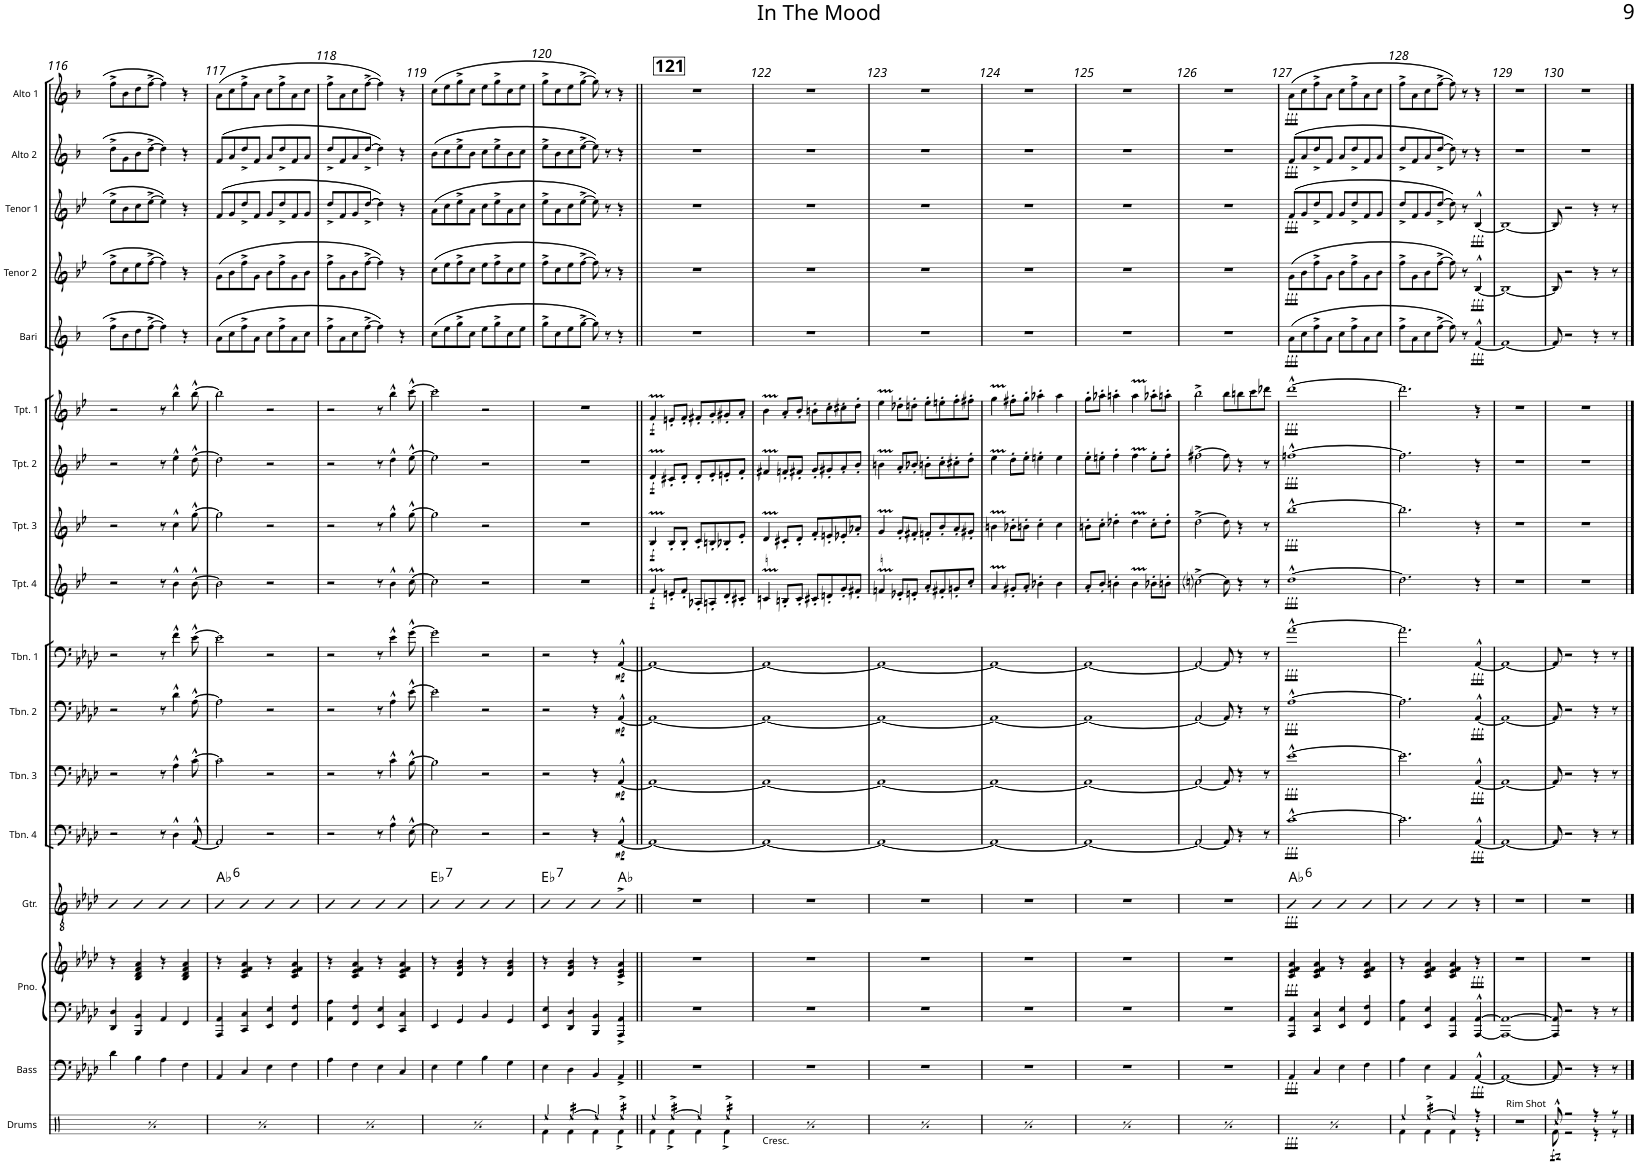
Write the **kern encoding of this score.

**kern	**dynam	**kern	**dynam	**kern	**kern	**dynam	**kern	**dynam	**harte	**kern	**dynam	**kern	**dynam	**kern	**dynam	**kern	**dynam	**kern	**dynam	**kern	**dynam	**kern	**dynam	**kern	**dynam	**kern	**dynam	**kern	**dynam	**kern	**dynam	**kern	**dynam	**kern	**dynam
*part17	*part17	*part16	*part16	*part15	*part15	*part15	*part14	*part14	*part14	*part13	*part13	*part12	*part12	*part11	*part11	*part10	*part10	*part9	*part9	*part8	*part8	*part7	*part7	*part6	*part6	*part5	*part5	*part4	*part4	*part3	*part3	*part2	*part2	*part1	*part1
*staff18	*staff18	*staff17	*staff17	*staff16	*staff15	*staff15/16	*staff14	*staff14	*	*staff13	*staff13	*staff12	*staff12	*staff11	*staff11	*staff10	*staff10	*staff9	*staff9	*staff8	*staff8	*staff7	*staff7	*staff6	*staff6	*staff5	*staff5	*staff4	*staff4	*staff3	*staff3	*staff2	*staff2	*staff1	*staff1
*I"Drums	*	*I"Bass	*	*I"Piano	*	*	*I"Guitar	*	*	*I"Trombone 4	*	*I"Trombone 3	*	*I"Trombone 2	*	*I"Trombone 1	*	*I"Trumpet 4	*	*I"Trumpet 3	*	*I"Trumpet 2	*	*I"Trumpet 1	*	*I"Bari Sax	*	*I"Tenor Sax 2	*	*I"Tenor Sax 1	*	*I"Alto Sax 2	*	*I"Alto Sax 1	*
*I'Drums	*	*I'Bass	*	*I'Pno.	*	*	*I'Gtr.	*	*	*I'Tbn. 4	*	*I'Tbn. 3	*	*I'Tbn. 2	*	*I'Tbn. 1	*	*I'Tpt. 4	*	*I'Tpt. 3	*	*I'Tpt. 2	*	*I'Tpt. 1	*	*I'Bari	*	*I'Tenor 2	*	*I'Tenor 1	*	*I'Alto 2	*	*I'Alto 1	*
!!LO:PB:g=z
*clefX	*	*clefF4	*	*clefF4	*clefG2	*	*clefGv2	*	*	*clefF4	*	*clefF4	*	*clefF4	*	*clefF4	*	*clefG2	*	*clefG2	*	*clefG2	*	*clefG2	*	*clefG2	*	*clefG2	*	*clefG2	*	*clefG2	*	*clefG2	*
*	*	*Trd7c12	*	*	*	*	*	*	*	*	*	*	*	*	*	*	*	*Trd1c2	*	*Trd1c2	*	*Trd1c2	*	*Trd1c2	*	*Trd12c21	*	*Trd8c14	*	*Trd8c14	*	*Trd5c9	*	*Trd5c9	*
*k[]	*	*k[b-e-a-d-]	*	*k[b-e-a-d-]	*k[b-e-a-d-]	*	*k[b-e-a-d-]	*	*	*k[b-e-a-d-]	*	*k[b-e-a-d-]	*	*k[b-e-a-d-]	*	*k[b-e-a-d-]	*	*k[b-e-]	*	*k[b-e-]	*	*k[b-e-]	*	*k[b-e-]	*	*k[b-]	*	*k[b-e-]	*	*k[b-e-]	*	*k[b-]	*	*k[b-]	*
*M2/2	*	*M2/2	*	*M2/2	*M2/2	*	*M2/2	*	*	*M2/2	*	*M2/2	*	*M2/2	*	*M2/2	*	*M2/2	*	*M2/2	*	*M2/2	*	*M2/2	*	*M2/2	*	*M2/2	*	*M2/2	*	*M2/2	*	*M2/2	*
*met(c|)	*	*met(c|)	*	*met(c|)	*met(c|)	*	*met(c|)	*	*	*met(c|)	*	*met(c|)	*	*met(c|)	*	*met(c|)	*	*met(c|)	*	*met(c|)	*	*met(c|)	*	*met(c|)	*	*met(c|)	*	*met(c|)	*	*met(c|)	*	*met(c|)	*	*met(c|)	*
=116	=116	=116	=116	=116	=116	=116	=116	=116	=116	=116	=116	=116	=116	=116	=116	=116	=116	=116	=116	=116	=116	=116	=116	=116	=116	=116	=116	=116	=116	=116	=116	=116	=116	=116	=116
*^	*	*	*	*	*	*	*	*	*	*	*	*	*	*	*	*	*	*	*	*	*	*	*	*	*	*	*	*	*	*	*	*	*	*	*
!	!	!LO:DY:b	!	!	!	!	!	!	!	!	!	!	!	!	!	!	!	!	!	!	!	!	!	!	!	!	!	!	!	!	!	!	!	!	!	!
4Ree/	4Rf\	fff	4d-\	.	4DD-/ 4D-/	4r	.	4B-	.	.	2r	.	2r	.	2r	.	2r	.	2r	.	2r	.	2r	.	2r	.	8ff^\L	.	8ff^\L	.	8ee-^\L	.	8dd^\L	.	8ff^\L	.
.	.	.	.	.	.	.	.	.	.	.	.	.	.	.	.	.	.	.	.	.	.	.	.	.	.	.	8b-\	.	8cc\	.	8b-\	.	8g\	.	8b-\	.
*tremolo	*	*	*	*	*	*	*	*	*	*	*	*	*	*	*	*	*	*	*	*	*	*	*	*	*	*	*	*	*	*	*	*	*	*	*	*
[16Ree/LL	4Rf\	.	4B-\	.	4BBB-/ 4BB-/	4B-/ 4d-/ 4f/ 4a-/	.	4B-	.	.	.	.	.	.	.	.	.	.	.	.	.	.	.	.	.	.	8dd\	.	8ee-\	.	8cc\	.	8b-\	.	8dd\	.
16Ree/	.	.	.	.	.	.	.	.	.	.	.	.	.	.	.	.	.	.	.	.	.	.	.	.	.	.	.	.	.	.	.	.	.	.	.	.
16Ree/	.	.	.	.	.	.	.	.	.	.	.	.	.	.	.	.	.	.	.	.	.	.	.	.	.	.	[8ff^\J	.	[8ff^\J	.	[8ee-^\J	.	[8dd^\J	.	[8ff^\J	.
16Ree/JJ	.	.	.	.	.	.	.	.	.	.	.	.	.	.	.	.	.	.	.	.	.	.	.	.	.	.	.	.	.	.	.	.	.	.	.	.
*Xtremolo	*	*	*	*	*	*	*	*	*	*	*	*	*	*	*	*	*	*	*	*	*	*	*	*	*	*	*	*	*	*	*	*	*	*	*	*
4Ree/]	4Rf\	.	4A-\	.	4AA-/	4r	.	4B-	.	.	8r	.	8r	.	8r	.	8r	.	8r	.	8r	.	8r	.	8r	.	4ff\]	.	4ff\]	.	4ee-\]	.	4dd\]	.	4ff\]	.
.	.	.	.	.	.	.	.	.	.	.	4D-^^\	.	4A-^^\	.	4d-^^\	.	4f^^\	.	4b-^^\	.	4cc^^\	.	4ee-^^\	.	4bb-^^\	.	.	.	.	.	.	.	.	.	.	.
*tremolo	*	*	*	*	*	*	*	*	*	*	*	*	*	*	*	*	*	*	*	*	*	*	*	*	*	*	*	*	*	*	*	*	*	*	*	*
16Ree/LL	4Rf\	.	4F\	.	4FF/	4B-/ 4d-/ 4f/ 4a-/	.	4B-	.	.	.	.	.	.	.	.	.	.	.	.	.	.	.	.	.	.	4r	.	4r	.	4r	.	4r	.	4r	.
16Ree/	.	.	.	.	.	.	.	.	.	.	.	.	.	.	.	.	.	.	.	.	.	.	.	.	.	.	.	.	.	.	.	.	.	.	.	.
16Ree/	.	.	.	.	.	.	.	.	.	.	[8AA-^^/	.	[8c^^\	.	[8A-^^\	.	[8e-^^\	.	[8b-^^\	.	[8gg^^\	.	[8dd^^\	.	[8bb-^^\	.	.	.	.	.	.	.	.	.	.	.
16Ree/JJ	.	.	.	.	.	.	.	.	.	.	.	.	.	.	.	.	.	.	.	.	.	.	.	.	.	.	.	.	.	.	.	.	.	.	.	.
*Xtremolo	*	*	*	*	*	*	*	*	*	*	*	*	*	*	*	*	*	*	*	*	*	*	*	*	*	*	*	*	*	*	*	*	*	*	*	*
=117	=117	=117	=117	=117	=117	=117	=117	=117	=117	=117	=117	=117	=117	=117	=117	=117	=117	=117	=117	=117	=117	=117	=117	=117	=117	=117	=117	=117	=117	=117	=117	=117	=117	=117	=117	=117
!	!	!LO:DY:b	!	!	!	!	!	!	!	!LO:H:kt=6	!	!	!	!	!	!	!	!	!	!	!	!	!	!	!	!	!	!	!	!	!	!	!	!	!	!
4Ree/	4Rf\	fff	4AA-/	.	4AAA-/ 4AA-/	4r	.	4B-	.	Ab:maj6	2AA-/]	.	2c\]	.	2A-\]	.	2e-\]	.	2b-\]	.	2gg\]	.	2dd\]	.	2bb-\]	.	(8a\L	.	(8g\L	.	(8f/L	.	(8f/L	.	(8a\L	.
.	.	.	.	.	.	.	.	.	.	.	.	.	.	.	.	.	.	.	.	.	.	.	.	.	.	.	8cc\	.	8b-\	.	8g/	.	8a/	.	8cc\	.
*tremolo	*	*	*	*	*	*	*	*	*	*	*	*	*	*	*	*	*	*	*	*	*	*	*	*	*	*	*	*	*	*	*	*	*	*	*	*
[16Ree/LL	4Rf\	.	4C/	.	4CC/ 4C/	4c/ 4e-/ 4f/ 4a-/	.	4B-	.	.	.	.	.	.	.	.	.	.	.	.	.	.	.	.	.	.	8ff^\	.	8ff^\	.	8dd^/	.	8dd^/	.	8ff^\	.
16Ree/	.	.	.	.	.	.	.	.	.	.	.	.	.	.	.	.	.	.	.	.	.	.	.	.	.	.	.	.	.	.	.	.	.	.	.	.
16Ree/	.	.	.	.	.	.	.	.	.	.	.	.	.	.	.	.	.	.	.	.	.	.	.	.	.	.	8a\J	.	8g\J	.	8f/J	.	8f/J	.	8a\J	.
16Ree/JJ	.	.	.	.	.	.	.	.	.	.	.	.	.	.	.	.	.	.	.	.	.	.	.	.	.	.	.	.	.	.	.	.	.	.	.	.
*Xtremolo	*	*	*	*	*	*	*	*	*	*	*	*	*	*	*	*	*	*	*	*	*	*	*	*	*	*	*	*	*	*	*	*	*	*	*	*
4Ree/]	4Rf\	.	4E-\	.	4EE-/ 4E-/	4r	.	4B-	.	.	2r	.	2r	.	2r	.	2r	.	2r	.	2r	.	2r	.	2r	.	8cc\L	.	8b-\L	.	8g/L	.	8a/L	.	8cc\L	.
.	.	.	.	.	.	.	.	.	.	.	.	.	.	.	.	.	.	.	.	.	.	.	.	.	.	.	8ff^\	.	8ff^\	.	8dd^/	.	8dd^/	.	8ff^\	.
*tremolo	*	*	*	*	*	*	*	*	*	*	*	*	*	*	*	*	*	*	*	*	*	*	*	*	*	*	*	*	*	*	*	*	*	*	*	*
16Ree/LL	4Rf\	.	4F\	.	4FF/ 4F/	4c/ 4e-/ 4f/ 4a-/	.	4B-	.	.	.	.	.	.	.	.	.	.	.	.	.	.	.	.	.	.	8a\	.	8g\	.	8f/	.	8f/	.	8a\	.
16Ree/	.	.	.	.	.	.	.	.	.	.	.	.	.	.	.	.	.	.	.	.	.	.	.	.	.	.	.	.	.	.	.	.	.	.	.	.
16Ree/	.	.	.	.	.	.	.	.	.	.	.	.	.	.	.	.	.	.	.	.	.	.	.	.	.	.	8cc\J	.	8b-\J	.	8g/J	.	8a/J	.	8cc\J	.
16Ree/JJ	.	.	.	.	.	.	.	.	.	.	.	.	.	.	.	.	.	.	.	.	.	.	.	.	.	.	.	.	.	.	.	.	.	.	.	.
*Xtremolo	*	*	*	*	*	*	*	*	*	*	*	*	*	*	*	*	*	*	*	*	*	*	*	*	*	*	*	*	*	*	*	*	*	*	*	*
=118	=118	=118	=118	=118	=118	=118	=118	=118	=118	=118	=118	=118	=118	=118	=118	=118	=118	=118	=118	=118	=118	=118	=118	=118	=118	=118	=118	=118	=118	=118	=118	=118	=118	=118	=118	=118
!	!	!LO:DY:b	!	!	!	!	!	!	!	!	!	!	!	!	!	!	!	!	!	!	!	!	!	!	!	!	!	!	!	!	!	!	!	!	!	!
4Ree/	4Rf\	fff	4A-\	.	4AA-\ 4A-\	4r	.	4B-	.	.	2r	.	2r	.	2r	.	2r	.	2r	.	2r	.	2r	.	2r	.	8ff^\L	.	8ff^\L	.	8dd^/L	.	8dd^/L	.	8ff^\L	.
.	.	.	.	.	.	.	.	.	.	.	.	.	.	.	.	.	.	.	.	.	.	.	.	.	.	.	8a\	.	8g\	.	8f/	.	8f/	.	8a\	.
*tremolo	*	*	*	*	*	*	*	*	*	*	*	*	*	*	*	*	*	*	*	*	*	*	*	*	*	*	*	*	*	*	*	*	*	*	*	*
[16Ree/LL	4Rf\	.	4F\	.	4FF/ 4F/	4c/ 4e-/ 4f/ 4a-/	.	4B-	.	.	.	.	.	.	.	.	.	.	.	.	.	.	.	.	.	.	8cc\	.	8b-\	.	8g/	.	8a/	.	8cc\	.
16Ree/	.	.	.	.	.	.	.	.	.	.	.	.	.	.	.	.	.	.	.	.	.	.	.	.	.	.	.	.	.	.	.	.	.	.	.	.
16Ree/	.	.	.	.	.	.	.	.	.	.	.	.	.	.	.	.	.	.	.	.	.	.	.	.	.	.	[8ff^\J	.	[8ff^\J	.	[8dd^/J	.	[8dd^/J	.	[8ff^\J	.
16Ree/JJ	.	.	.	.	.	.	.	.	.	.	.	.	.	.	.	.	.	.	.	.	.	.	.	.	.	.	.	.	.	.	.	.	.	.	.	.
*Xtremolo	*	*	*	*	*	*	*	*	*	*	*	*	*	*	*	*	*	*	*	*	*	*	*	*	*	*	*	*	*	*	*	*	*	*	*	*
4Ree/]	4Rf\	.	4E-\	.	4EE-/ 4E-/	4r	.	4B-	.	.	8r	.	8r	.	8r	.	8r	.	8r	.	8r	.	8r	.	8r	.	4ff\])	.	4ff\])	.	4dd\])	.	4dd\])	.	4ff\])	.
.	.	.	.	.	.	.	.	.	.	.	4A-^^\	.	4c^^\	.	4A-^^\	.	4e-^^\	.	4b-^^\	.	4gg^^\	.	4dd^^\	.	4bb-^^\	.	.	.	.	.	.	.	.	.	.	.
*tremolo	*	*	*	*	*	*	*	*	*	*	*	*	*	*	*	*	*	*	*	*	*	*	*	*	*	*	*	*	*	*	*	*	*	*	*	*
16Ree/LL	4Rf\	.	4C/	.	4CC/ 4C/	4c/ 4e-/ 4f/ 4a-/	.	4B-	.	.	.	.	.	.	.	.	.	.	.	.	.	.	.	.	.	.	4r	.	4r	.	4r	.	4r	.	4r	.
16Ree/	.	.	.	.	.	.	.	.	.	.	.	.	.	.	.	.	.	.	.	.	.	.	.	.	.	.	.	.	.	.	.	.	.	.	.	.
16Ree/	.	.	.	.	.	.	.	.	.	.	[8E-^^\	.	[8B-^^\	.	[8e-^^\	.	[8g^^\	.	[8cc^^\	.	[8gg^^\	.	[8ee-^^\	.	[8ccc^^\	.	.	.	.	.	.	.	.	.	.	.
16Ree/JJ	.	.	.	.	.	.	.	.	.	.	.	.	.	.	.	.	.	.	.	.	.	.	.	.	.	.	.	.	.	.	.	.	.	.	.	.
*Xtremolo	*	*	*	*	*	*	*	*	*	*	*	*	*	*	*	*	*	*	*	*	*	*	*	*	*	*	*	*	*	*	*	*	*	*	*	*
=119	=119	=119	=119	=119	=119	=119	=119	=119	=119	=119	=119	=119	=119	=119	=119	=119	=119	=119	=119	=119	=119	=119	=119	=119	=119	=119	=119	=119	=119	=119	=119	=119	=119	=119	=119	=119
!	!	!LO:DY:b	!	!	!	!	!	!	!	!LO:H:kt=7	!	!	!	!	!	!	!	!	!	!	!	!	!	!	!	!	!	!	!	!	!	!	!	!	!	!
4Ree/	4Rf\	fff	4E-\	.	4EE-/	4r	.	4B-	.	Eb:7	2E-\]	.	2B-\]	.	2e-\]	.	2g\]	.	2cc\]	.	2gg\]	.	2ee-\]	.	2ccc\]	.	(8cc\L	.	(8cc\L	.	(8a\L	.	(8b-\L	.	(8cc\L	.
.	.	.	.	.	.	.	.	.	.	.	.	.	.	.	.	.	.	.	.	.	.	.	.	.	.	.	8ee\	.	8ee-\	.	8cc\	.	8cc\	.	8ee\	.
*tremolo	*	*	*	*	*	*	*	*	*	*	*	*	*	*	*	*	*	*	*	*	*	*	*	*	*	*	*	*	*	*	*	*	*	*	*	*
[16Ree/LL	4Rf\	.	4G\	.	4GG/	4d-/ 4g/ 4b-/	.	4B-	.	.	.	.	.	.	.	.	.	.	.	.	.	.	.	.	.	.	8gg^\	.	8ff^\	.	8ee-^\	.	8ee^\	.	8gg^\	.
16Ree/	.	.	.	.	.	.	.	.	.	.	.	.	.	.	.	.	.	.	.	.	.	.	.	.	.	.	.	.	.	.	.	.	.	.	.	.
16Ree/	.	.	.	.	.	.	.	.	.	.	.	.	.	.	.	.	.	.	.	.	.	.	.	.	.	.	8cc\J	.	8cc\J	.	8a\J	.	8b-\J	.	8cc\J	.
16Ree/JJ	.	.	.	.	.	.	.	.	.	.	.	.	.	.	.	.	.	.	.	.	.	.	.	.	.	.	.	.	.	.	.	.	.	.	.	.
*Xtremolo	*	*	*	*	*	*	*	*	*	*	*	*	*	*	*	*	*	*	*	*	*	*	*	*	*	*	*	*	*	*	*	*	*	*	*	*
4Ree/]	4Rf\	.	4B-\	.	4BB-/	4r	.	4B-	.	.	2r	.	2r	.	2r	.	2r	.	2r	.	2r	.	2r	.	2r	.	8ee\L	.	8ee-\L	.	8cc\L	.	8cc\L	.	8ee\L	.
.	.	.	.	.	.	.	.	.	.	.	.	.	.	.	.	.	.	.	.	.	.	.	.	.	.	.	8gg^\	.	8ff^\	.	8ee-^\	.	8ee^\	.	8gg^\	.
*tremolo	*	*	*	*	*	*	*	*	*	*	*	*	*	*	*	*	*	*	*	*	*	*	*	*	*	*	*	*	*	*	*	*	*	*	*	*
16Ree/LL	4Rf\	.	4G\	.	4GG/	4d-/ 4g/ 4b-/	.	4B-	.	.	.	.	.	.	.	.	.	.	.	.	.	.	.	.	.	.	8cc\	.	8cc\	.	8a\	.	8b-\	.	8cc\	.
16Ree/	.	.	.	.	.	.	.	.	.	.	.	.	.	.	.	.	.	.	.	.	.	.	.	.	.	.	.	.	.	.	.	.	.	.	.	.
16Ree/	.	.	.	.	.	.	.	.	.	.	.	.	.	.	.	.	.	.	.	.	.	.	.	.	.	.	8ee\J	.	8ee-\J	.	8cc\J	.	8cc\J	.	8ee\J	.
16Ree/JJ	.	.	.	.	.	.	.	.	.	.	.	.	.	.	.	.	.	.	.	.	.	.	.	.	.	.	.	.	.	.	.	.	.	.	.	.
*Xtremolo	*	*	*	*	*	*	*	*	*	*	*	*	*	*	*	*	*	*	*	*	*	*	*	*	*	*	*	*	*	*	*	*	*	*	*	*
=120	=120	=120	=120	=120	=120	=120	=120	=120	=120	=120	=120	=120	=120	=120	=120	=120	=120	=120	=120	=120	=120	=120	=120	=120	=120	=120	=120	=120	=120	=120	=120	=120	=120	=120	=120	=120
!	!	!	!	!	!	!	!	!	!	!LO:H:kt=7	!	!	!	!	!	!	!	!	!	!	!	!	!	!	!	!	!	!	!	!	!	!	!	!	!	!
4Ree/	4Rf\	.	4E-\	.	4EE-/ 4E-/	4r	.	4B-	.	Eb:7	2r	.	2r	.	2r	.	2r	.	1r	.	1r	.	1r	.	1r	.	8gg^\L	.	8ff^\L	.	8ee-^\L	.	8ee^\L	.	8gg^\L	.
.	.	.	.	.	.	.	.	.	.	.	.	.	.	.	.	.	.	.	.	.	.	.	.	.	.	.	8cc\	.	8cc\	.	8a\	.	8b-\	.	8cc\	.
*tremolo	*	*	*	*	*	*	*	*	*	*	*	*	*	*	*	*	*	*	*	*	*	*	*	*	*	*	*	*	*	*	*	*	*	*	*	*
[16Ree/LL	4Rf\	.	4D-\	.	4DD-/ 4D-/	4d-/ 4g/ 4b-/	.	4B-	.	.	.	.	.	.	.	.	.	.	.	.	.	.	.	.	.	.	8ee\	.	8ee-\	.	8cc\	.	8cc\	.	8ee\	.
16Ree/	.	.	.	.	.	.	.	.	.	.	.	.	.	.	.	.	.	.	.	.	.	.	.	.	.	.	.	.	.	.	.	.	.	.	.	.
16Ree/	.	.	.	.	.	.	.	.	.	.	.	.	.	.	.	.	.	.	.	.	.	.	.	.	.	.	[8gg^\J	.	[8ff^\J	.	[8ee-^\J	.	[8ee^\J	.	[8gg^\J	.
16Ree/JJ	.	.	.	.	.	.	.	.	.	.	.	.	.	.	.	.	.	.	.	.	.	.	.	.	.	.	.	.	.	.	.	.	.	.	.	.
*Xtremolo	*	*	*	*	*	*	*	*	*	*	*	*	*	*	*	*	*	*	*	*	*	*	*	*	*	*	*	*	*	*	*	*	*	*	*	*
4Ree/]	4Rf\	.	4BB-/	.	4BBB-/ 4BB-/	4r	.	4B-	.	.	4r	.	4r	.	4r	.	4r	.	.	.	.	.	.	.	.	.	8gg\])	.	8ff\])	.	8ee-\])	.	8ee\])	.	8gg\])	.
.	.	.	.	.	.	.	.	.	.	.	.	.	.	.	.	.	.	.	.	.	.	.	.	.	.	.	8r	.	8r	.	8r	.	8r	.	8r	.
!	!	!	!	!	!	!	!	!	!	!	!	!LO:DY:b	!	!LO:DY:b	!	!LO:DY:b	!	!LO:DY:b	!	!	!	!	!	!	!	!	!	!	!	!	!	!	!	!	!	!
*tremolo	*	*	*	*	*	*	*	*	*	*	*	*	*	*	*	*	*	*	*	*	*	*	*	*	*	*	*	*	*	*	*	*	*	*	*	*
16Ree^/LL	4Rf^\	.	4AA-^/	.	4AAA-/^ 4AA-/^	4c/^ 4e-/^ 4a-/^	.	4B-^	.	Ab:maj	[4AA-^^/	mp	[4AA-^^/	mp	[4AA-^^/	mp	[4AA-^^/	mp	.	.	.	.	.	.	.	.	4r	.	4r	.	4r	.	4r	.	4r	.
16Ree^/	.	.	.	.	.	.	.	.	.	.	.	.	.	.	.	.	.	.	.	.	.	.	.	.	.	.	.	.	.	.	.	.	.	.	.	.
16Ree^/	.	.	.	.	.	.	.	.	.	.	.	.	.	.	.	.	.	.	.	.	.	.	.	.	.	.	.	.	.	.	.	.	.	.	.	.
16Ree^/JJ	.	.	.	.	.	.	.	.	.	.	.	.	.	.	.	.	.	.	.	.	.	.	.	.	.	.	.	.	.	.	.	.	.	.	.	.
*Xtremolo	*	*	*	*	*	*	*	*	*	*	*	*	*	*	*	*	*	*	*	*	*	*	*	*	*	*	*	*	*	*	*	*	*	*	*	*
!!LO:REH:place=s1:a:B:rj:fs=18:t=121
=121||	=121||	=121||	=121||	=121||	=121||	=121||	=121||	=121||	=121||	=121||	=121||	=121||	=121||	=121||	=121||	=121||	=121||	=121||	=121||	=121||	=121||	=121||	=121||	=121||	=121||	=121||	=121||	=121||	=121||	=121||	=121||	=121||	=121||	=121||	=121||	=121||
!	!	!	!	!	!	!	!	!	!	!	!	!	!	!	!	!	!	!	!	!LO:DY:b	!	!LO:DY:b	!	!LO:DY:b	!	!LO:DY:b	!	!	!	!	!	!	!	!	!	!
4Ree/	4Rf\	.	1r	.	1r	1r	.	1r	.	.	1AA-_	.	1AA-_	.	1AA-_	.	1AA-_	.	4f/	f	4B-/	f	4d/	f	4f/	f	1r	.	1r	.	1r	.	1r	.	1r	.
*tremolo	*	*	*	*	*	*	*	*	*	*	*	*	*	*	*	*	*	*	*	*	*	*	*	*	*	*	*	*	*	*	*	*	*	*	*	*
[16Ree^/LL	4Rf^\	.	.	.	.	.	.	.	.	.	.	.	.	.	.	.	.	.	8en'/L	.	8B-'/L	.	8c#X'/L	.	8en'/L	.	.	.	.	.	.	.	.	.	.	.
16Ree^/	.	.	.	.	.	.	.	.	.	.	.	.	.	.	.	.	.	.	.	.	.	.	.	.	.	.	.	.	.	.	.	.	.	.	.	.
16Ree^/	.	.	.	.	.	.	.	.	.	.	.	.	.	.	.	.	.	.	8f'/J	.	8B-'/J	.	8d'/J	.	8f'/J	.	.	.	.	.	.	.	.	.	.	.
16Ree^/JJ	.	.	.	.	.	.	.	.	.	.	.	.	.	.	.	.	.	.	.	.	.	.	.	.	.	.	.	.	.	.	.	.	.	.	.	.
*Xtremolo	*	*	*	*	*	*	*	*	*	*	*	*	*	*	*	*	*	*	*	*	*	*	*	*	*	*	*	*	*	*	*	*	*	*	*	*
4Ree/]	4Rf\	.	.	.	.	.	.	.	.	.	.	.	.	.	.	.	.	.	8A-X'/L	.	8c'/L	.	8d'/L	.	8f#X'/L	.	.	.	.	.	.	.	.	.	.	.
.	.	.	.	.	.	.	.	.	.	.	.	.	.	.	.	.	.	.	8An'/	.	8Bn'/	.	8e-'/	.	8g'/	.	.	.	.	.	.	.	.	.	.	.
*tremolo	*	*	*	*	*	*	*	*	*	*	*	*	*	*	*	*	*	*	*	*	*	*	*	*	*	*	*	*	*	*	*	*	*	*	*	*
16Ree^/LL	4Rf^\	.	.	.	.	.	.	.	.	.	.	.	.	.	.	.	.	.	8d'/	.	8B-X'/	.	8en'/	.	8g#X'/	.	.	.	.	.	.	.	.	.	.	.
16Ree^/	.	.	.	.	.	.	.	.	.	.	.	.	.	.	.	.	.	.	.	.	.	.	.	.	.	.	.	.	.	.	.	.	.	.	.	.
16Ree^/	.	.	.	.	.	.	.	.	.	.	.	.	.	.	.	.	.	.	8c#X'/J	.	8e-'/J	.	8f'/J	.	8a'/J	.	.	.	.	.	.	.	.	.	.	.
16Ree^/JJ	.	.	.	.	.	.	.	.	.	.	.	.	.	.	.	.	.	.	.	.	.	.	.	.	.	.	.	.	.	.	.	.	.	.	.	.
*Xtremolo	*	*	*	*	*	*	*	*	*	*	*	*	*	*	*	*	*	*	*	*	*	*	*	*	*	*	*	*	*	*	*	*	*	*	*	*
=122	=122	=122	=122	=122	=122	=122	=122	=122	=122	=122	=122	=122	=122	=122	=122	=122	=122	=122	=122	=122	=122	=122	=122	=122	=122	=122	=122	=122	=122	=122	=122	=122	=122	=122	=122	=122
4Ree/	4Rf\	.	1r	.	1r	1r	.	1r	.	.	1AA-_	.	1AA-_	.	1AA-_	.	1AA-_	.	4cn/	.	4d/	.	4f#X/	.	4b-\	.	1r	.	1r	.	1r	.	1r	.	1r	.
*tremolo	*	*	*	*	*	*	*	*	*	*	*	*	*	*	*	*	*	*	*	*	*	*	*	*	*	*	*	*	*	*	*	*	*	*	*	*
[16Ree^/LL	4Rf^\	.	.	.	.	.	.	.	.	.	.	.	.	.	.	.	.	.	8Bn'/L	.	8c#X'/L	.	8fn'/L	.	8a'/L	.	.	.	.	.	.	.	.	.	.	.
16Ree^/	.	.	.	.	.	.	.	.	.	.	.	.	.	.	.	.	.	.	.	.	.	.	.	.	.	.	.	.	.	.	.	.	.	.	.	.
16Ree^/	.	.	.	.	.	.	.	.	.	.	.	.	.	.	.	.	.	.	8c'/J	.	8d'/J	.	8f#X'/J	.	8b-'/J	.	.	.	.	.	.	.	.	.	.	.
16Ree^/JJ	.	.	.	.	.	.	.	.	.	.	.	.	.	.	.	.	.	.	.	.	.	.	.	.	.	.	.	.	.	.	.	.	.	.	.	.
*Xtremolo	*	*	*	*	*	*	*	*	*	*	*	*	*	*	*	*	*	*	*	*	*	*	*	*	*	*	*	*	*	*	*	*	*	*	*	*
4Ree/]	4Rf\	.	.	.	.	.	.	.	.	.	.	.	.	.	.	.	.	.	8c#X'/L	.	8f'/L	.	8g'/L	.	8bn'\L	.	.	.	.	.	.	.	.	.	.	.
.	.	.	.	.	.	.	.	.	.	.	.	.	.	.	.	.	.	.	8dn'/	.	8en'/	.	8g#X'/	.	8cc'\	.	.	.	.	.	.	.	.	.	.	.
*tremolo	*	*	*	*	*	*	*	*	*	*	*	*	*	*	*	*	*	*	*	*	*	*	*	*	*	*	*	*	*	*	*	*	*	*	*	*
16Ree^/LL	4Rf^\	.	.	.	.	.	.	.	.	.	.	.	.	.	.	.	.	.	8g'/	.	8e-X'/	.	8a'/	.	8cc#X'\	.	.	.	.	.	.	.	.	.	.	.
16Ree^/	.	.	.	.	.	.	.	.	.	.	.	.	.	.	.	.	.	.	.	.	.	.	.	.	.	.	.	.	.	.	.	.	.	.	.	.
16Ree^/	.	.	.	.	.	.	.	.	.	.	.	.	.	.	.	.	.	.	8f#X'/J	.	8a-X'/J	.	8b-'/J	.	8dd'\J	.	.	.	.	.	.	.	.	.	.	.
16Ree^/JJ	.	.	.	.	.	.	.	.	.	.	.	.	.	.	.	.	.	.	.	.	.	.	.	.	.	.	.	.	.	.	.	.	.	.	.	.
*Xtremolo	*	*	*	*	*	*	*	*	*	*	*	*	*	*	*	*	*	*	*	*	*	*	*	*	*	*	*	*	*	*	*	*	*	*	*	*
=123	=123	=123	=123	=123	=123	=123	=123	=123	=123	=123	=123	=123	=123	=123	=123	=123	=123	=123	=123	=123	=123	=123	=123	=123	=123	=123	=123	=123	=123	=123	=123	=123	=123	=123	=123	=123
4Ree/	4Rf\	.	1r	.	1r	1r	.	1r	.	.	1AA-_	.	1AA-_	.	1AA-_	.	1AA-_	.	4fn/	.	4g/	.	4bn\	.	4ee-\	.	1r	.	1r	.	1r	.	1r	.	1r	.
*tremolo	*	*	*	*	*	*	*	*	*	*	*	*	*	*	*	*	*	*	*	*	*	*	*	*	*	*	*	*	*	*	*	*	*	*	*	*
[16Ree^/LL	4Rf^\	.	.	.	.	.	.	.	.	.	.	.	.	.	.	.	.	.	8e-X'/L	.	8g'/L	.	8a'/L	.	8dd-X'\L	.	.	.	.	.	.	.	.	.	.	.
16Ree^/	.	.	.	.	.	.	.	.	.	.	.	.	.	.	.	.	.	.	.	.	.	.	.	.	.	.	.	.	.	.	.	.	.	.	.	.
16Ree^/	.	.	.	.	.	.	.	.	.	.	.	.	.	.	.	.	.	.	8en'/J	.	8f#X'/J	.	8b-X'/J	.	8ddn'\J	.	.	.	.	.	.	.	.	.	.	.
16Ree^/JJ	.	.	.	.	.	.	.	.	.	.	.	.	.	.	.	.	.	.	.	.	.	.	.	.	.	.	.	.	.	.	.	.	.	.	.	.
*Xtremolo	*	*	*	*	*	*	*	*	*	*	*	*	*	*	*	*	*	*	*	*	*	*	*	*	*	*	*	*	*	*	*	*	*	*	*	*
4Ree/]	4Rf\	.	.	.	.	.	.	.	.	.	.	.	.	.	.	.	.	.	8a'/L	.	8fn'/L	.	8bn'\L	.	8ee-'\L	.	.	.	.	.	.	.	.	.	.	.
.	.	.	.	.	.	.	.	.	.	.	.	.	.	.	.	.	.	.	8f#X'/	.	8b-'/	.	8cc'\	.	8een'\	.	.	.	.	.	.	.	.	.	.	.
*tremolo	*	*	*	*	*	*	*	*	*	*	*	*	*	*	*	*	*	*	*	*	*	*	*	*	*	*	*	*	*	*	*	*	*	*	*	*
16Ree^/LL	4Rf^\	.	.	.	.	.	.	.	.	.	.	.	.	.	.	.	.	.	8gn'/	.	8a'/	.	8cc#X'\	.	8ff'\	.	.	.	.	.	.	.	.	.	.	.
16Ree^/	.	.	.	.	.	.	.	.	.	.	.	.	.	.	.	.	.	.	.	.	.	.	.	.	.	.	.	.	.	.	.	.	.	.	.	.
16Ree^/	.	.	.	.	.	.	.	.	.	.	.	.	.	.	.	.	.	.	8cc'/J	.	8g#X'/J	.	8dd'\J	.	8ff#X'\J	.	.	.	.	.	.	.	.	.	.	.
16Ree^/JJ	.	.	.	.	.	.	.	.	.	.	.	.	.	.	.	.	.	.	.	.	.	.	.	.	.	.	.	.	.	.	.	.	.	.	.	.
*Xtremolo	*	*	*	*	*	*	*	*	*	*	*	*	*	*	*	*	*	*	*	*	*	*	*	*	*	*	*	*	*	*	*	*	*	*	*	*
=124	=124	=124	=124	=124	=124	=124	=124	=124	=124	=124	=124	=124	=124	=124	=124	=124	=124	=124	=124	=124	=124	=124	=124	=124	=124	=124	=124	=124	=124	=124	=124	=124	=124	=124	=124	=124
4Ree/	4Rf\	.	1r	.	1r	1r	.	1r	.	.	1AA-_	.	1AA-_	.	1AA-_	.	1AA-_	.	4a/	.	4bn\	.	4ee-\	.	4gg\	.	1r	.	1r	.	1r	.	1r	.	1r	.
*tremolo	*	*	*	*	*	*	*	*	*	*	*	*	*	*	*	*	*	*	*	*	*	*	*	*	*	*	*	*	*	*	*	*	*	*	*	*
[16Ree^/LL	4Rf^\	.	.	.	.	.	.	.	.	.	.	.	.	.	.	.	.	.	8g#X'/L	.	8b-X'\L	.	8dd'\L	.	8ff#X'\L	.	.	.	.	.	.	.	.	.	.	.
16Ree^/	.	.	.	.	.	.	.	.	.	.	.	.	.	.	.	.	.	.	.	.	.	.	.	.	.	.	.	.	.	.	.	.	.	.	.	.
16Ree^/	.	.	.	.	.	.	.	.	.	.	.	.	.	.	.	.	.	.	8a'/J	.	8bn'\J	.	8ee-'\J	.	8gg'\J	.	.	.	.	.	.	.	.	.	.	.
16Ree^/JJ	.	.	.	.	.	.	.	.	.	.	.	.	.	.	.	.	.	.	.	.	.	.	.	.	.	.	.	.	.	.	.	.	.	.	.	.
*Xtremolo	*	*	*	*	*	*	*	*	*	*	*	*	*	*	*	*	*	*	*	*	*	*	*	*	*	*	*	*	*	*	*	*	*	*	*	*
4Ree/]	4Rf\	.	.	.	.	.	.	.	.	.	.	.	.	.	.	.	.	.	4b-X'\	.	4cc'\	.	4een'\	.	4aa-X'\	.	.	.	.	.	.	.	.	.	.	.
*tremolo	*	*	*	*	*	*	*	*	*	*	*	*	*	*	*	*	*	*	*	*	*	*	*	*	*	*	*	*	*	*	*	*	*	*	*	*
16Ree^/LL	4Rf^\	.	.	.	.	.	.	.	.	.	.	.	.	.	.	.	.	.	4b-\	.	4cc\	.	4ee\	.	4aa-\	.	.	.	.	.	.	.	.	.	.	.
16Ree^/	.	.	.	.	.	.	.	.	.	.	.	.	.	.	.	.	.	.	.	.	.	.	.	.	.	.	.	.	.	.	.	.	.	.	.	.
16Ree^/	.	.	.	.	.	.	.	.	.	.	.	.	.	.	.	.	.	.	.	.	.	.	.	.	.	.	.	.	.	.	.	.	.	.	.	.
16Ree^/JJ	.	.	.	.	.	.	.	.	.	.	.	.	.	.	.	.	.	.	.	.	.	.	.	.	.	.	.	.	.	.	.	.	.	.	.	.
*Xtremolo	*	*	*	*	*	*	*	*	*	*	*	*	*	*	*	*	*	*	*	*	*	*	*	*	*	*	*	*	*	*	*	*	*	*	*	*
=125	=125	=125	=125	=125	=125	=125	=125	=125	=125	=125	=125	=125	=125	=125	=125	=125	=125	=125	=125	=125	=125	=125	=125	=125	=125	=125	=125	=125	=125	=125	=125	=125	=125	=125	=125	=125
4Ree/	4Rf\	.	1r	.	1r	1r	.	1r	.	.	1AA-_	.	1AA-_	.	1AA-_	.	1AA-_	.	8a'/L	.	8bn'\L	.	8ee-'\L	.	8gg'\L	.	1r	.	1r	.	1r	.	1r	.	1r	.
.	.	.	.	.	.	.	.	.	.	.	.	.	.	.	.	.	.	.	8b-'/J	.	8cc'\J	.	8een'\J	.	8aa-X'\J	.	.	.	.	.	.	.	.	.	.	.
*tremolo	*	*	*	*	*	*	*	*	*	*	*	*	*	*	*	*	*	*	*	*	*	*	*	*	*	*	*	*	*	*	*	*	*	*	*	*
[16Ree^/LL	4Rf^\	.	.	.	.	.	.	.	.	.	.	.	.	.	.	.	.	.	4bn'\	.	4dd-X'\	.	4ff'\	.	4aan'\	.	.	.	.	.	.	.	.	.	.	.
16Ree^/	.	.	.	.	.	.	.	.	.	.	.	.	.	.	.	.	.	.	.	.	.	.	.	.	.	.	.	.	.	.	.	.	.	.	.	.
16Ree^/	.	.	.	.	.	.	.	.	.	.	.	.	.	.	.	.	.	.	.	.	.	.	.	.	.	.	.	.	.	.	.	.	.	.	.	.
16Ree^/JJ	.	.	.	.	.	.	.	.	.	.	.	.	.	.	.	.	.	.	.	.	.	.	.	.	.	.	.	.	.	.	.	.	.	.	.	.
*Xtremolo	*	*	*	*	*	*	*	*	*	*	*	*	*	*	*	*	*	*	*	*	*	*	*	*	*	*	*	*	*	*	*	*	*	*	*	*
4Ree/]	4Rf\	.	.	.	.	.	.	.	.	.	.	.	.	.	.	.	.	.	4b\	.	4dd-\	.	4ff\	.	4aa\	.	.	.	.	.	.	.	.	.	.	.
*tremolo	*	*	*	*	*	*	*	*	*	*	*	*	*	*	*	*	*	*	*	*	*	*	*	*	*	*	*	*	*	*	*	*	*	*	*	*
16Ree^/LL	4Rf^\	.	.	.	.	.	.	.	.	.	.	.	.	.	.	.	.	.	8b-X'\L	.	8cc'\L	.	8ee'\L	.	8aa-X'\L	.	.	.	.	.	.	.	.	.	.	.
16Ree^/	.	.	.	.	.	.	.	.	.	.	.	.	.	.	.	.	.	.	.	.	.	.	.	.	.	.	.	.	.	.	.	.	.	.	.	.
16Ree^/	.	.	.	.	.	.	.	.	.	.	.	.	.	.	.	.	.	.	8bn'\J	.	8dd-'\J	.	8ff'\J	.	8aan'\J	.	.	.	.	.	.	.	.	.	.	.
16Ree^/JJ	.	.	.	.	.	.	.	.	.	.	.	.	.	.	.	.	.	.	.	.	.	.	.	.	.	.	.	.	.	.	.	.	.	.	.	.
*Xtremolo	*	*	*	*	*	*	*	*	*	*	*	*	*	*	*	*	*	*	*	*	*	*	*	*	*	*	*	*	*	*	*	*	*	*	*	*
=126	=126	=126	=126	=126	=126	=126	=126	=126	=126	=126	=126	=126	=126	=126	=126	=126	=126	=126	=126	=126	=126	=126	=126	=126	=126	=126	=126	=126	=126	=126	=126	=126	=126	=126	=126	=126
4Ree/	4Rf\	.	1r	.	1r	1r	.	1r	.	.	2AA-/_	.	2AA-/_	.	2AA-/_	.	2AA-/_	.	[2ccni^\	.	[2dd^\	.	[2ff#X^\	.	2bb-^\	.	1r	.	1r	.	1r	.	1r	.	1r	.
*tremolo	*	*	*	*	*	*	*	*	*	*	*	*	*	*	*	*	*	*	*	*	*	*	*	*	*	*	*	*	*	*	*	*	*	*	*	*
[16Ree^/LL	4Rf^\	.	.	.	.	.	.	.	.	.	.	.	.	.	.	.	.	.	.	.	.	.	.	.	.	.	.	.	.	.	.	.	.	.	.	.
16Ree^/	.	.	.	.	.	.	.	.	.	.	.	.	.	.	.	.	.	.	.	.	.	.	.	.	.	.	.	.	.	.	.	.	.	.	.	.
16Ree^/	.	.	.	.	.	.	.	.	.	.	.	.	.	.	.	.	.	.	.	.	.	.	.	.	.	.	.	.	.	.	.	.	.	.	.	.
16Ree^/JJ	.	.	.	.	.	.	.	.	.	.	.	.	.	.	.	.	.	.	.	.	.	.	.	.	.	.	.	.	.	.	.	.	.	.	.	.
*Xtremolo	*	*	*	*	*	*	*	*	*	*	*	*	*	*	*	*	*	*	*	*	*	*	*	*	*	*	*	*	*	*	*	*	*	*	*	*
4Ree/]	4Rf\	.	.	.	.	.	.	.	.	.	8AA-/]	.	8AA-/]	.	8AA-/]	.	8AA-/]	.	8cc\]	.	8dd\]	.	8ff#\]	.	8bb-\L	.	.	.	.	.	.	.	.	.	.	.
.	.	.	.	.	.	.	.	.	.	.	4r	.	4r	.	4r	.	4r	.	4r	.	4r	.	4r	.	8bbn\	.	.	.	.	.	.	.	.	.	.	.
*tremolo	*	*	*	*	*	*	*	*	*	*	*	*	*	*	*	*	*	*	*	*	*	*	*	*	*	*	*	*	*	*	*	*	*	*	*	*
16Ree^/LL	4Rf^\	.	.	.	.	.	.	.	.	.	.	.	.	.	.	.	.	.	.	.	.	.	.	.	8ccc\	.	.	.	.	.	.	.	.	.	.	.
16Ree^/	.	.	.	.	.	.	.	.	.	.	.	.	.	.	.	.	.	.	.	.	.	.	.	.	.	.	.	.	.	.	.	.	.	.	.	.
16Ree^/	.	.	.	.	.	.	.	.	.	.	8r	.	8r	.	8r	.	8r	.	8r	.	8r	.	8r	.	8ddd-X\J	.	.	.	.	.	.	.	.	.	.	.
16Ree^/JJ	.	.	.	.	.	.	.	.	.	.	.	.	.	.	.	.	.	.	.	.	.	.	.	.	.	.	.	.	.	.	.	.	.	.	.	.
*Xtremolo	*	*	*	*	*	*	*	*	*	*	*	*	*	*	*	*	*	*	*	*	*	*	*	*	*	*	*	*	*	*	*	*	*	*	*	*
=127	=127	=127	=127	=127	=127	=127	=127	=127	=127	=127	=127	=127	=127	=127	=127	=127	=127	=127	=127	=127	=127	=127	=127	=127	=127	=127	=127	=127	=127	=127	=127	=127	=127	=127	=127	=127
!	!	!	!	!LO:DY:b	!	!	!LO:DY:b	!	!LO:DY:b	!LO:H:kt=6	!	!LO:DY:b	!	!LO:DY:b	!	!LO:DY:b	!	!LO:DY:b	!	!LO:DY:b	!	!LO:DY:b	!	!LO:DY:b	!	!LO:DY:b	!	!LO:DY:b	!	!LO:DY:b	!	!LO:DY:b	!	!LO:DY:b	!	!LO:DY:b
4Ree/	4Rf\	.	4AA-/	fff	4AAA-/ 4AA-/	4c/ 4e-/ 4f/ 4a-/	fff	4B-	fff	Ab:maj6	[1c^^	fff	[1e-^^	fff	[1A-^^	fff	[1a-^^	fff	[1dd^^	fff	[1bb-^^	fff	[1ffn^^	fff	[1ddd^^	fff	(8a\L	fff	(8g\L	fff	(8f/L	fff	(8f/L	fff	(8a\L	fff
.	.	.	.	.	.	.	.	.	.	.	.	.	.	.	.	.	.	.	.	.	.	.	.	.	.	.	8cc\	.	8b-\	.	8g/	.	8a/	.	8cc\	.
*tremolo	*	*	*	*	*	*	*	*	*	*	*	*	*	*	*	*	*	*	*	*	*	*	*	*	*	*	*	*	*	*	*	*	*	*	*	*
[16Ree^/LL	4Rf^\	.	4C/	.	4CC/ 4C/	4c/ 4e-/ 4f/ 4a-/	.	4B-	.	.	.	.	.	.	.	.	.	.	.	.	.	.	.	.	.	.	8ff^\	.	8ff^\	.	8dd^/	.	8dd^/	.	8ff^\	.
16Ree^/	.	.	.	.	.	.	.	.	.	.	.	.	.	.	.	.	.	.	.	.	.	.	.	.	.	.	.	.	.	.	.	.	.	.	.	.
16Ree^/	.	.	.	.	.	.	.	.	.	.	.	.	.	.	.	.	.	.	.	.	.	.	.	.	.	.	8a\J	.	8g\J	.	8f/J	.	8f/J	.	8a\J	.
16Ree^/JJ	.	.	.	.	.	.	.	.	.	.	.	.	.	.	.	.	.	.	.	.	.	.	.	.	.	.	.	.	.	.	.	.	.	.	.	.
*Xtremolo	*	*	*	*	*	*	*	*	*	*	*	*	*	*	*	*	*	*	*	*	*	*	*	*	*	*	*	*	*	*	*	*	*	*	*	*
4Ree/]	4Rf\	.	4E-\	.	4EE-/ 4E-/	4r	.	4B-	.	.	.	.	.	.	.	.	.	.	.	.	.	.	.	.	.	.	8cc\L	.	8b-\L	.	8g/L	.	8a/L	.	8cc\L	.
.	.	.	.	.	.	.	.	.	.	.	.	.	.	.	.	.	.	.	.	.	.	.	.	.	.	.	8ff^\	.	8ff^\	.	8dd^/	.	8dd^/	.	8ff^\	.
*tremolo	*	*	*	*	*	*	*	*	*	*	*	*	*	*	*	*	*	*	*	*	*	*	*	*	*	*	*	*	*	*	*	*	*	*	*	*
16Ree^/LL	4Rf^\	.	4F\	.	4FF/ 4F/	4c/ 4e-/ 4f/ 4a-/	.	4B-	.	.	.	.	.	.	.	.	.	.	.	.	.	.	.	.	.	.	8a\	.	8g\	.	8f/	.	8f/	.	8a\	.
16Ree^/	.	.	.	.	.	.	.	.	.	.	.	.	.	.	.	.	.	.	.	.	.	.	.	.	.	.	.	.	.	.	.	.	.	.	.	.
16Ree^/	.	.	.	.	.	.	.	.	.	.	.	.	.	.	.	.	.	.	.	.	.	.	.	.	.	.	8cc\J	.	8b-\J	.	8g/J	.	8a/J	.	8cc\J	.
16Ree^/JJ	.	.	.	.	.	.	.	.	.	.	.	.	.	.	.	.	.	.	.	.	.	.	.	.	.	.	.	.	.	.	.	.	.	.	.	.
*Xtremolo	*	*	*	*	*	*	*	*	*	*	*	*	*	*	*	*	*	*	*	*	*	*	*	*	*	*	*	*	*	*	*	*	*	*	*	*
=128	=128	=128	=128	=128	=128	=128	=128	=128	=128	=128	=128	=128	=128	=128	=128	=128	=128	=128	=128	=128	=128	=128	=128	=128	=128	=128	=128	=128	=128	=128	=128	=128	=128	=128	=128	=128
4Ree/	4Rf\	.	4A-\	.	4AA-\ 4A-\	4r	.	4B-	.	.	2.c\]	.	2.e-\]	.	2.A-\]	.	2.a-\]	.	2.dd\]	.	2.bb-\]	.	2.ff\]	.	2.ddd\]	.	8ff^\L	.	8ff^\L	.	8dd^/L	.	8dd^/L	.	8ff^\L	.
.	.	.	.	.	.	.	.	.	.	.	.	.	.	.	.	.	.	.	.	.	.	.	.	.	.	.	8a\	.	8g\	.	8f/	.	8f/	.	8a\	.
*tremolo	*	*	*	*	*	*	*	*	*	*	*	*	*	*	*	*	*	*	*	*	*	*	*	*	*	*	*	*	*	*	*	*	*	*	*	*
[16Ree^/LL	4Rf\	.	4E-\	.	4EE-/ 4E-/	4c/ 4e-/ 4f/ 4a-/	.	4B-	.	.	.	.	.	.	.	.	.	.	.	.	.	.	.	.	.	.	8cc\	.	8b-\	.	8g/	.	8a/	.	8cc\	.
16Ree^/	.	.	.	.	.	.	.	.	.	.	.	.	.	.	.	.	.	.	.	.	.	.	.	.	.	.	.	.	.	.	.	.	.	.	.	.
16Ree^/	.	.	.	.	.	.	.	.	.	.	.	.	.	.	.	.	.	.	.	.	.	.	.	.	.	.	[8ff^\J	.	[8ff^\J	.	[8dd^/J	.	[8dd^/J	.	[8ff^\J	.
16Ree^/JJ	.	.	.	.	.	.	.	.	.	.	.	.	.	.	.	.	.	.	.	.	.	.	.	.	.	.	.	.	.	.	.	.	.	.	.	.
*Xtremolo	*	*	*	*	*	*	*	*	*	*	*	*	*	*	*	*	*	*	*	*	*	*	*	*	*	*	*	*	*	*	*	*	*	*	*	*
4Ree/]	4Rf\	.	4AA-/	.	4AAA-/ 4AA-/	4c/ 4e-/ 4f/ 4a-/	.	4B-	.	.	.	.	.	.	.	.	.	.	.	.	.	.	.	.	.	.	8ff\])	.	8ff\])	.	8dd\])	.	8dd\])	.	8ff\])	.
.	.	.	.	.	.	.	.	.	.	.	.	.	.	.	.	.	.	.	.	.	.	.	.	.	.	.	8r	.	8r	.	8r	.	8r	.	8r	.
!	!	!	!	!LO:DY:b	!	!	!LO:DY:b	!	!	!	!	!LO:DY:b	!	!LO:DY:b	!	!LO:DY:b	!	!LO:DY:b	!	!	!	!	!	!	!	!	!	!LO:DY:b	!	!LO:DY:b	!	!LO:DY:b	!	!	!	!
4r	4r	.	[4AA-^^/	fff	[4AAA-/^^ [4AA-/^^	4r	fff	4r	.	.	[4AA-^^/	fff	[4AA-^^/	fff	[4AA-^^/	fff	[4AA-^^/	fff	4r	.	4r	.	4r	.	4r	.	[4f^^/	fff	[4B-^^/	fff	[4B-^^/	fff	4r	.	4r	.
*v	*v	*	*	*	*	*	*	*	*	*	*	*	*	*	*	*	*	*	*	*	*	*	*	*	*	*	*	*	*	*	*	*	*	*	*	*
=129	=129	=129	=129	=129	=129	=129	=129	=129	=129	=129	=129	=129	=129	=129	=129	=129	=129	=129	=129	=129	=129	=129	=129	=129	=129	=129	=129	=129	=129	=129	=129	=129	=129	=129	=129
1r	.	1AA-_	.	1AAA-_ 1AA-_	1r	.	1r	.	.	1AA-_	.	1AA-_	.	1AA-_	.	1AA-_	.	1r	.	1r	.	1r	.	1r	.	1f_	.	1B-_	.	1B-_	.	1r	.	1r	.
=130	=130	=130	=130	=130	=130	=130	=130	=130	=130	=130	=130	=130	=130	=130	=130	=130	=130	=130	=130	=130	=130	=130	=130	=130	=130	=130	=130	=130	=130	=130	=130	=130	=130	=130	=130
*^	*	*	*	*	*	*	*	*	*	*	*	*	*	*	*	*	*	*	*	*	*	*	*	*	*	*	*	*	*	*	*	*	*	*	*
!LO:TX:a:t=Rim Shot	!	!	!	!	!	!	!	!	!	!	!	!	!	!	!	!	!	!	!	!	!	!	!	!	!	!	!	!	!	!	!	!	!	!	!	!
!	!	!LO:DY:b	!	!	!	!	!	!	!	!	!	!	!	!	!	!	!	!	!	!	!	!	!	!	!	!	!	!	!	!	!	!	!	!	!	!
8Rcc^^/	8Rf\	fz	8AA-/]	.	8AAA-/] 8AA-/]	1r	.	1r	.	.	8AA-/]	.	8AA-/]	.	8AA-/]	.	8AA-/]	.	1r	.	1r	.	1r	.	1r	.	8f/]	.	8B-/]	.	8B-/]	.	1r	.	1r	.
2r	2r	.	2r	.	2r	.	.	.	.	.	2r	.	2r	.	2r	.	2r	.	.	.	.	.	.	.	.	.	2r	.	2r	.	2r	.	.	.	.	.
4r	4r	.	4r	.	4r	.	.	.	.	.	4r	.	4r	.	4r	.	4r	.	.	.	.	.	.	.	.	.	4r	.	4r	.	4r	.	.	.	.	.
8r	8r	.	8r	.	8r	.	.	.	.	.	8r	.	8r	.	8r	.	8r	.	.	.	.	.	.	.	.	.	8r	.	8r	.	8r	.	.	.	.	.
*v	*v	*	*	*	*	*	*	*	*	*	*	*	*	*	*	*	*	*	*	*	*	*	*	*	*	*	*	*	*	*	*	*	*	*	*	*
==	==	==	==	==	==	==	==	==	==	==	==	==	==	==	==	==	==	==	==	==	==	==	==	==	==	==	==	==	==	==	==	==	==	==	==
*-	*-	*-	*-	*-	*-	*-	*-	*-	*-	*-	*-	*-	*-	*-	*-	*-	*-	*-	*-	*-	*-	*-	*-	*-	*-	*-	*-	*-	*-	*-	*-	*-	*-	*-	*-
